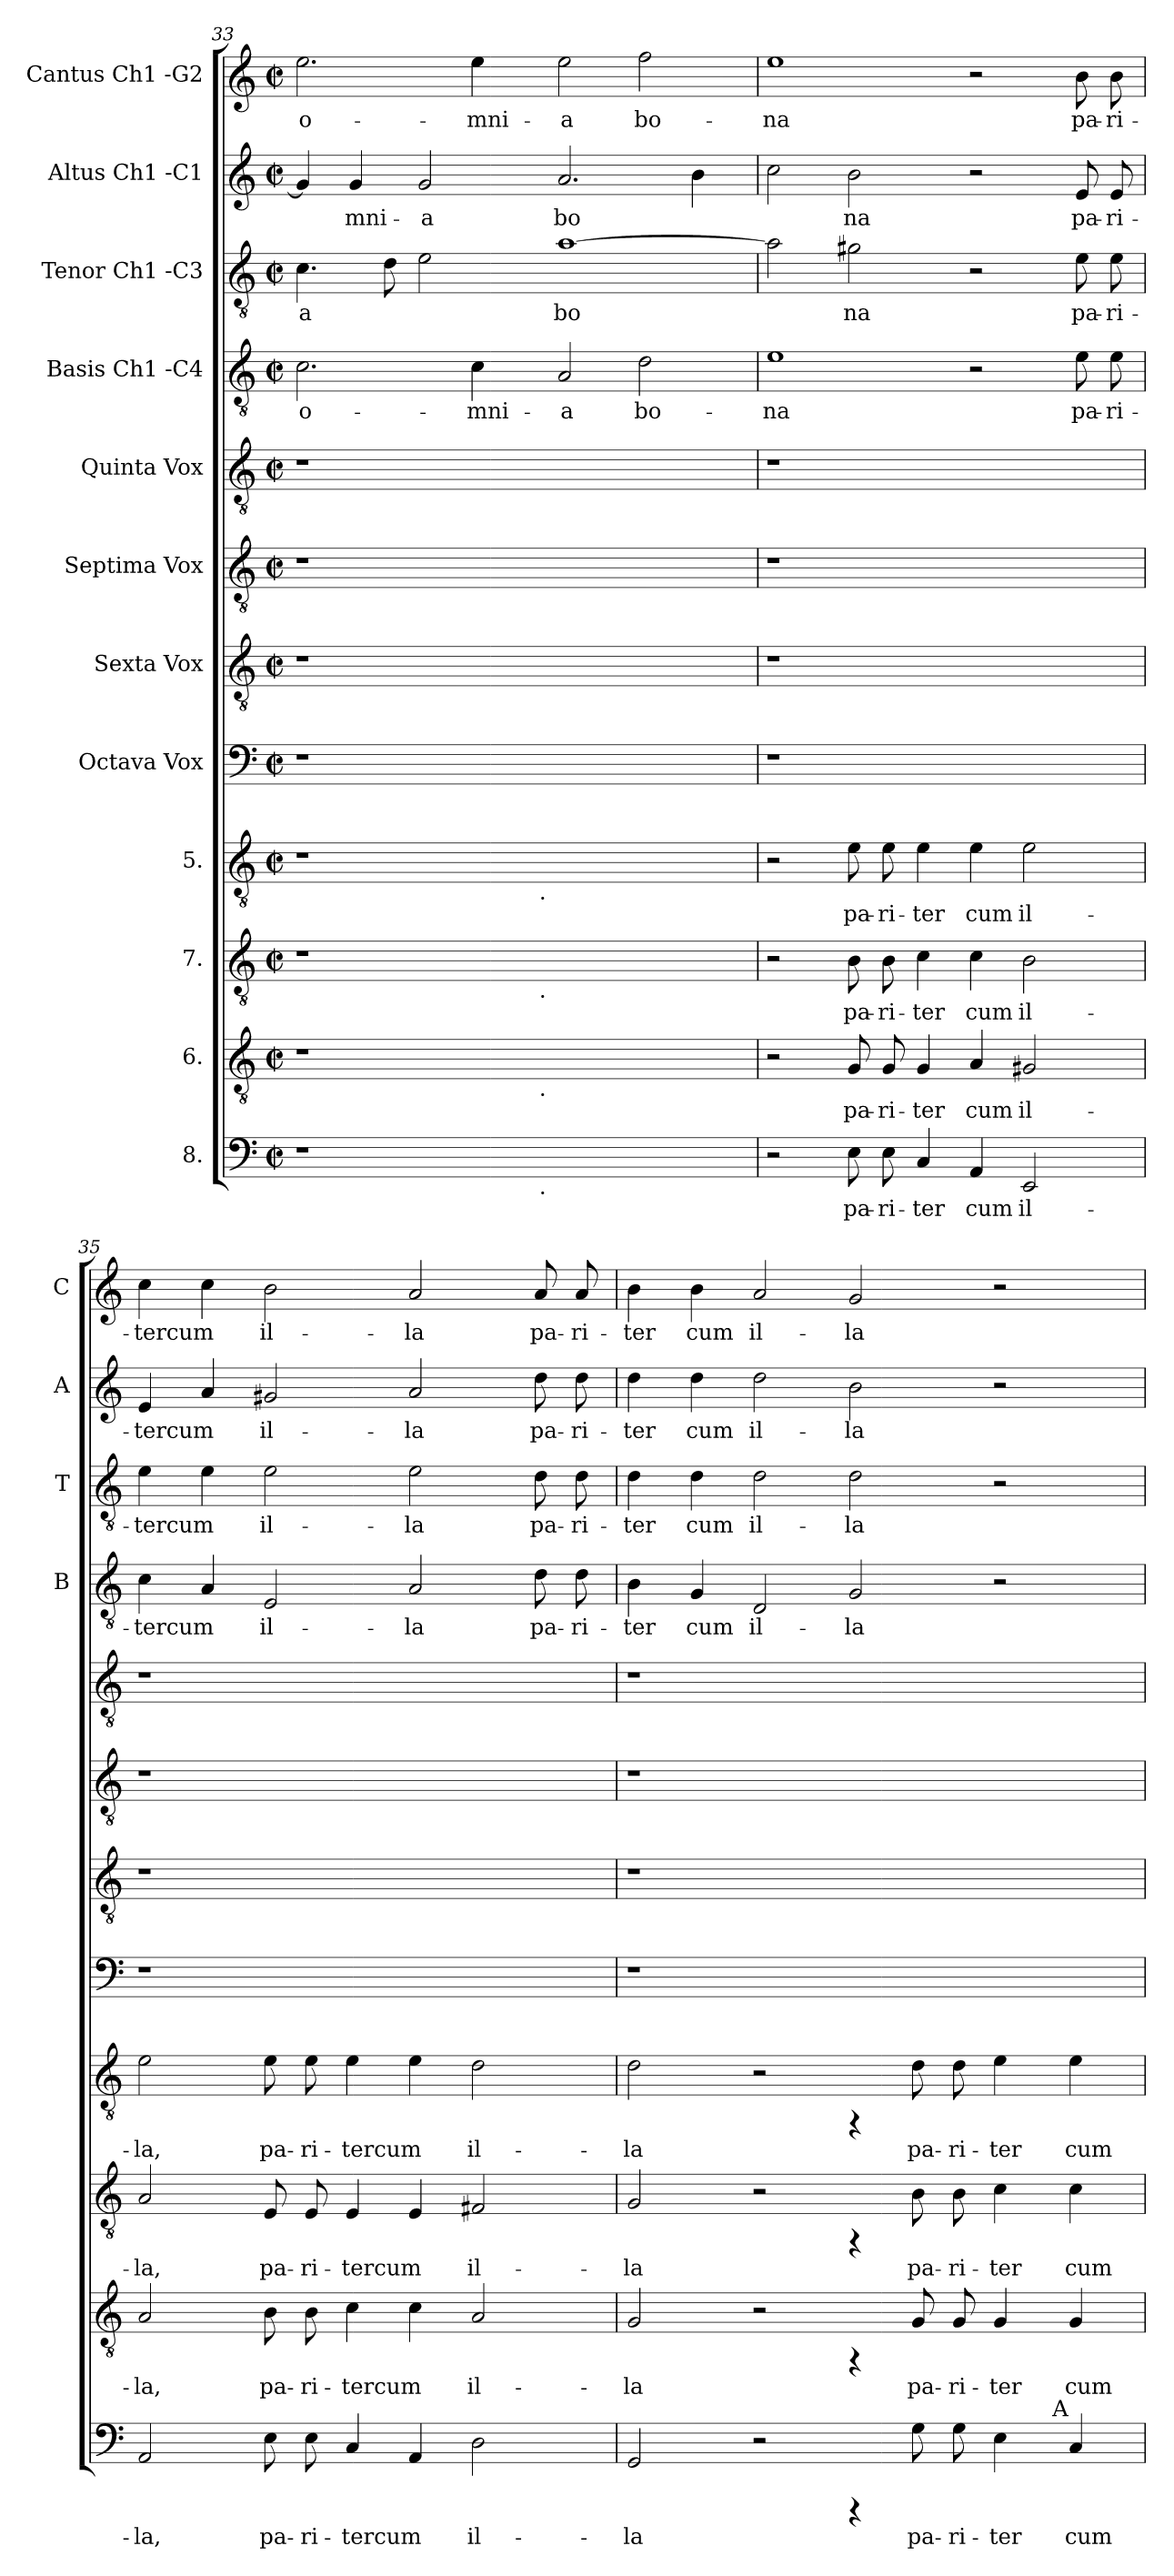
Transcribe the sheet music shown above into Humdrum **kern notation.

**kern	**text	**kern	**text	**kern	**text	**kern	**text	**kern	**kern	**kern	**kern	**kern	**text	**kern	**text	**kern	**text	**kern	**text
*part12	*part12	*part11	*part11	*part10	*part10	*part9	*part9	*part8	*part7	*part6	*part5	*part4	*part4	*part3	*part3	*part2	*part2	*part1	*part1
*staff12	*staff12	*staff11	*staff11	*staff10	*staff10	*staff9	*staff9	*staff8	*staff7	*staff6	*staff5	*staff4	*staff4	*staff3	*staff3	*staff2	*staff2	*staff1	*staff1
*I"8.	*	*I"6.	*	*I"7.	*	*I"5.	*	*I"Octava  Vox	*I"Sexta  Vox	*I"Septima  Vox	*I"Quinta  Vox	*I"Basis  Ch1 -C4	*	*I"Tenor  Ch1 -C3	*	*I"Altus  Ch1 -C1	*	*I"Cantus  Ch1 -G2	*
*	*	*	*	*	*	*	*	*	*	*	*	*I'B	*	*I'T	*	*I'A	*	*I'C	*
*clefF4	*	*clefGv2	*	*clefGv2	*	*clefGv2	*	*clefF4	*clefGv2	*clefGv2	*clefGv2	*clefGv2	*	*clefGv2	*	*clefG2	*	*clefG2	*
*k[]	*	*k[]	*	*k[]	*	*k[]	*	*k[]	*k[]	*k[]	*k[]	*k[]	*	*k[]	*	*k[]	*	*k[]	*
*C:	*	*C:	*	*C:	*	*C:	*	*C:	*C:	*C:	*C:	*C:	*	*C:	*	*C:	*	*C:	*
*M2/2	*	*M2/2	*	*M2/2	*	*M2/2	*	*M2/2	*M2/2	*M2/2	*M2/2	*M2/2	*	*M2/2	*	*M2/2	*	*M2/2	*
*met(c|)	*	*met(c|)	*	*met(c|)	*	*met(c|)	*	*met(c|)	*met(c|)	*met(c|)	*met(c|)	*met(c|)	*	*met(c|)	*	*met(c|)	*	*met(c|)	*
=33	=33	=33	=33	=33	=33	=33	=33	=33	=33	=33	=33	=33	=33	=33	=33	=33	=33	=33	=33
!	!	!	!	!	!	!	!	!	!	!	!	!	!LO:LY:b:cj	!	!LO:LY:b:cj	!	!LO:LY:b:cj	!	!LO:LY:b:cj
*^	*	*^	*	*^	*	*^	*	*	*	*	*	*	*	*	*	*	*	*	*
1r	2ryy	.	1r	2ryy	.	1r	2ryy	.	1r	2ryy	.	1r	1r	1r	1r	2.c\	o-	4.c\	-a	4g/]	--	2.ee\	o-
!	!	!	!	!	!	!	!	!	!	!	!	!	!	!	!	!	!	!	!	!	!LO:LY:b:cj	!	!
.	.	.	.	.	.	.	.	.	.	.	.	.	.	.	.	.	.	.	.	4g/	-mni-	.	.
!	!	!	!	!	!	!	!	!	!	!	!	!	!	!	!	!	!	!	!LO:LY:b:cj	!	!	!	!
.	.	.	.	.	.	.	.	.	.	.	.	.	.	.	.	.	.	8d\	.	.	.	.	.
!	!	!	!	!	!	!	!	!	!	!	!	!	!	!	!	!	!	!	!LO:LY:b:cj	!	!LO:LY:b:cj	!	!
.	4ryy	.	.	4ryy	.	.	4ryy	.	.	4ryy	.	.	.	.	.	.	.	2e\	.	2g/	-a	.	.
!	!	!	!	!	!	!	!	!	!	!	!	!	!	!	!	!	!LO:LY:b:cj	!	!	!	!	!	!LO:LY:b:cj
.	8ryy	.	.	8ryy	.	.	8ryy	.	.	8ryy	.	.	.	.	.	4c\	-mni-	.	.	.	.	4ee\	-mni-
.	16ryy	.	.	16ryy	.	.	16ryy	.	.	16ryy	.	.	.	.	.	.	.	.	.	.	.	.	.
.	64ryy	.	.	64ryy	.	.	64ryy	.	.	64ryy	.	.	.	.	.	.	.	.	.	.	.	.	.
!	!	!	!	!	!	!	!	!	!	!LO:TX:b:t=.	!	!	!	!	!	!	!	!	!	!	!	!	!
!	!	!	!	!	!	!	!LO:TX:b:t=.	!	!	!	!	!	!	!	!	!	!	!	!	!	!	!	!
!	!	!	!	!LO:TX:b:t=.	!	!	!	!	!	!	!	!	!	!	!	!	!	!	!	!	!	!	!
!	!LO:TX:b:t=.	!	!	!	!	!	!	!	!	!	!	!	!	!	!	!	!	!	!	!	!	!	!
.	1ryy	.	.	1ryy	.	.	1ryy	.	.	1ryy	.	.	.	.	.	.	.	.	.	.	.	.	.
!	!	!	!	!	!	!	!	!	!	!	!	!	!	!	!	!	!LO:LY:b:cj	!	!LO:LY:b:cj	!	!LO:LY:b:cj	!	!LO:LY:b:cj
1ryy	.	.	1ryy	.	.	1ryy	.	.	1ryy	.	.	1ryy	1ryy	1ryy	1ryy	2A/	-a	[>1a	bo-	2.a/	bo-	2ee\	-a
!	!	!	!	!	!	!	!	!	!	!	!	!	!	!	!	!	!LO:LY:b:cj	!	!	!	!	!	!LO:LY:b:cj
.	.	.	.	.	.	.	.	.	.	.	.	.	.	.	.	2d\	bo-	.	.	.	.	2ff\	bo-
!	!	!	!	!	!	!	!	!	!	!	!	!	!	!	!	!	!	!	!	!	!LO:LY:b:cj	!	!
.	.	.	.	.	.	.	.	.	.	.	.	.	.	.	.	.	.	.	.	4b\	--	.	.
.	32.ryy	.	.	32.ryy	.	.	32.ryy	.	.	32.ryy	.	.	.	.	.	.	.	.	.	.	.	.	.
=34	=34	=34	=34	=34	=34	=34	=34	=34	=34	=34	=34	=34	=34	=34	=34	=34	=34	=34	=34	=34	=34	=34	=34
!	!	!	!	!	!	!	!	!	!	!	!	!	!	!	!	!	!LO:LY:b:cj	!	!LO:LY:b:cj	!	!LO:LY:b:cj	!	!LO:LY:b:cj
*v	*v	*	*	*	*	*v	*v	*	*v	*v	*	*	*	*	*	*	*	*	*	*	*	*	*
*	*	*v	*v	*	*	*	*	*	*	*	*	*	*	*	*	*	*	*	*	*
2r	.	2r	.	2r	.	2r	.	1r	1r	1r	1r	1e	-na	2a\]	--	2cc\	--	1ee	-na
!	!LO:LY:b:cj	!	!LO:LY:b:cj	!	!LO:LY:b:cj	!	!LO:LY:b:cj	!	!	!	!	!	!	!	!LO:LY:b:cj	!	!LO:LY:b:cj	!	!
8E\	pa-	8G/	pa-	8B\	pa-	8e\	pa-	.	.	.	.	.	.	2g#X\	-na	2b\	-na	.	.
!	!LO:LY:b:cj	!	!LO:LY:b:cj	!	!LO:LY:b:cj	!	!LO:LY:b:cj	!	!	!	!	!	!	!	!	!	!	!	!
8E\	-ri-	8G/	-ri-	8B\	-ri-	8e\	-ri-	.	.	.	.	.	.	.	.	.	.	.	.
!	!LO:LY:b:cj	!	!LO:LY:b:cj	!	!LO:LY:b:cj	!	!LO:LY:b:cj	!	!	!	!	!	!	!	!	!	!	!	!
4C/	-ter	4G/	-ter	4c\	-ter	4e\	-ter	.	.	.	.	.	.	.	.	.	.	.	.
!	!LO:LY:b:cj	!	!LO:LY:b:cj	!	!LO:LY:b:cj	!	!LO:LY:b:cj	!	!	!	!	!	!	!	!	!	!	!	!
4AA/	cum	4A/	cum	4c\	cum	4e\	cum	2.ryy	2.ryy	2.ryy	2.ryy	2r	.	2r	.	2r	.	2r	.
!	!LO:LY:b:cj	!	!LO:LY:b:cj	!	!LO:LY:b:cj	!	!LO:LY:b:cj	!	!	!	!	!	!	!	!	!	!	!	!
2EE/	il-	2G#X/	il-	2B\	il-	2e\	il-	.	.	.	.	.	.	.	.	.	.	.	.
!	!	!	!	!	!	!	!	!	!	!	!	!	!LO:LY:b:cj	!	!LO:LY:b:cj	!	!LO:LY:b:cj	!	!LO:LY:b:cj
.	.	.	.	.	.	.	.	.	.	.	.	8e\	pa-	8e\	pa-	8e/	pa-	8b\	pa-
!	!	!	!	!	!	!	!	!	!	!	!	!	!LO:LY:b:cj	!	!LO:LY:b:cj	!	!LO:LY:b:cj	!	!LO:LY:b:cj
.	.	.	.	.	.	.	.	.	.	.	.	8e\	-ri-	8e\	-ri-	8e/	-ri-	8b\	-ri-
=35	=35	=35	=35	=35	=35	=35	=35	=35	=35	=35	=35	=35	=35	=35	=35	=35	=35	=35	=35
!	!LO:LY:b:cj	!	!LO:LY:b:cj	!	!LO:LY:b:cj	!	!LO:LY:b:cj	!	!	!	!	!	!LO:LY:b:cj	!	!LO:LY:b:cj	!	!LO:LY:b:cj	!	!LO:LY:b:cj
2AA/	-la,	2A/	-la,	2A/	-la,	2e\	-la,	1r	1r	1r	1r	4c\	-tercum	4e\	-tercum	4e/	-tercum	4cc\	-tercum
!	!	!	!	!	!	!	!	!	!	!	!	!	!LO:LY:b:cj	!	!LO:LY:b:cj	!	!LO:LY:b:cj	!	!LO:LY:b:cj
.	.	.	.	.	.	.	.	.	.	.	.	4A/	.	4e\	.	4a/	.	4cc\	.
!	!LO:LY:b:cj	!	!LO:LY:b:cj	!	!LO:LY:b:cj	!	!LO:LY:b:cj	!	!	!	!	!	!LO:LY:b:cj	!	!LO:LY:b:cj	!	!LO:LY:b:cj	!	!LO:LY:b:cj
8E\	pa-	8B\	pa-	8E/	pa-	8e\	pa-	.	.	.	.	2E/	il-	2e\	il-	2g#X/	il-	2b\	il-
!	!LO:LY:b:cj	!	!LO:LY:b:cj	!	!LO:LY:b:cj	!	!LO:LY:b:cj	!	!	!	!	!	!	!	!	!	!	!	!
8E\	-ri-	8B\	-ri-	8E/	-ri-	8e\	-ri-	.	.	.	.	.	.	.	.	.	.	.	.
!	!LO:LY:b:cj	!	!LO:LY:b:cj	!	!LO:LY:b:cj	!	!LO:LY:b:cj	!	!	!	!	!	!	!	!	!	!	!	!
4C/	-tercum	4c\	-tercum	4E/	-tercum	4e\	-tercum	.	.	.	.	.	.	.	.	.	.	.	.
!	!LO:LY:b:cj	!	!LO:LY:b:cj	!	!LO:LY:b:cj	!	!LO:LY:b:cj	!	!	!	!	!	!LO:LY:b:cj	!	!LO:LY:b:cj	!	!LO:LY:b:cj	!	!LO:LY:b:cj
4AA/	.	4c\	.	4E/	.	4e\	.	2.ryy	2.ryy	2.ryy	2.ryy	2A/	-la	2e\	-la	2a/	-la	2a/	-la
!	!LO:LY:b:cj	!	!LO:LY:b:cj	!	!LO:LY:b:cj	!	!LO:LY:b:cj	!	!	!	!	!	!	!	!	!	!	!	!
2D\	il-	2A/	il-	2F#X/	il-	2d\	il-	.	.	.	.	.	.	.	.	.	.	.	.
!	!	!	!	!	!	!	!	!	!	!	!	!	!LO:LY:b:cj	!	!LO:LY:b:cj	!	!LO:LY:b:cj	!	!LO:LY:b:cj
.	.	.	.	.	.	.	.	.	.	.	.	8d\	pa-	8d\	pa-	8dd\	pa-	8a/	pa-
!	!	!	!	!	!	!	!	!	!	!	!	!	!LO:LY:b:cj	!	!LO:LY:b:cj	!	!LO:LY:b:cj	!	!LO:LY:b:cj
.	.	.	.	.	.	.	.	.	.	.	.	8d\	-ri-	8d\	-ri-	8dd\	-ri-	8a/	-ri-
!!LO:PB:g=z
=36	=36	=36	=36	=36	=36	=36	=36	=36	=36	=36	=36	=36	=36	=36	=36	=36	=36	=36	=36
!	!LO:LY:b:cj	!	!LO:LY:b:cj	!	!LO:LY:b:cj	!	!LO:LY:b:cj	!	!	!	!	!	!LO:LY:b:cj	!	!LO:LY:b:cj	!	!LO:LY:b:cj	!	!LO:LY:b:cj
*^	*	*	*	*	*	*	*	*	*	*	*	*	*	*	*	*	*	*	*
2GG/	1ryy	-la	2G/	-la	2G/	-la	2d\	-la	1r	1r	1r	1r	4B\	-ter	4d\	-ter	4dd\	-ter	4b\	-ter
!	!	!	!	!	!	!	!	!	!	!	!	!	!	!LO:LY:b:cj	!	!LO:LY:b:cj	!	!LO:LY:b:cj	!	!LO:LY:b:cj
.	.	.	.	.	.	.	.	.	.	.	.	.	4G/	cum	4d\	cum	4dd\	cum	4b\	cum
!	!	!	!	!	!	!	!	!	!	!	!	!	!	!LO:LY:b:cj	!	!LO:LY:b:cj	!	!LO:LY:b:cj	!	!LO:LY:b:cj
2r	.	.	2r	.	2r	.	2r	.	.	.	.	.	2D/	il-	2d\	il-	2dd\	il-	2a/	il-
!	!	!	!	!	!	!	!	!	!	!	!	!	!	!LO:LY:b:cj	!	!LO:LY:b:cj	!	!LO:LY:b:cj	!	!LO:LY:b:cj
4rCCC	2ryy	.	4rFF	.	4rFF	.	4rFF	.	1ryy	1ryy	1ryy	1ryy	2G/	-la	2d\	-la	2b\	-la	2g/	-la
!	!	!LO:LY:b:cj	!	!LO:LY:b:cj	!	!LO:LY:b:cj	!	!LO:LY:b:cj	!	!	!	!	!	!	!	!	!	!	!	!
8G\	.	pa-	8G/	pa-	8B\	pa-	8d\	pa-	.	.	.	.	.	.	.	.	.	.	.	.
!	!	!LO:LY:b:cj	!	!LO:LY:b:cj	!	!LO:LY:b:cj	!	!LO:LY:b:cj	!	!	!	!	!	!	!	!	!	!	!	!
8G\	.	-ri-	8G/	-ri-	8B\	-ri-	8d\	-ri-	.	.	.	.	.	.	.	.	.	.	.	.
!	!	!LO:LY:b:cj	!	!LO:LY:b:cj	!	!LO:LY:b:cj	!	!LO:LY:b:cj	!	!	!	!	!	!	!	!	!	!	!	!
4E\	8..ryy	-ter	4G/	-ter	4c\	-ter	4e\	-ter	.	.	.	.	2r	.	2r	.	2r	.	2r	.
!	!LO:TX:a:t=A	!	!	!	!	!	!	!	!	!	!	!	!	!	!	!	!	!	!	!
.	4ryy	.	.	.	.	.	.	.	.	.	.	.	.	.	.	.	.	.	.	.
!	!	!LO:LY:b:cj	!	!LO:LY:b:cj	!	!LO:LY:b:cj	!	!LO:LY:b:cj	!	!	!	!	!	!	!	!	!	!	!	!
4C/	.	cum	4G/	cum	4c\	cum	4e\	cum	.	.	.	.	.	.	.	.	.	.	.	.
.	32ryy	.	.	.	.	.	.	.	.	.	.	.	.	.	.	.	.	.	.	.
*v	*v	*	*	*	*	*	*	*	*	*	*	*	*	*	*	*	*	*	*	*
=	=	=	=	=	=	=	=	=	=	=	=	=	=	=	=	=	=	=	=
*-	*-	*-	*-	*-	*-	*-	*-	*-	*-	*-	*-	*-	*-	*-	*-	*-	*-	*-	*-
